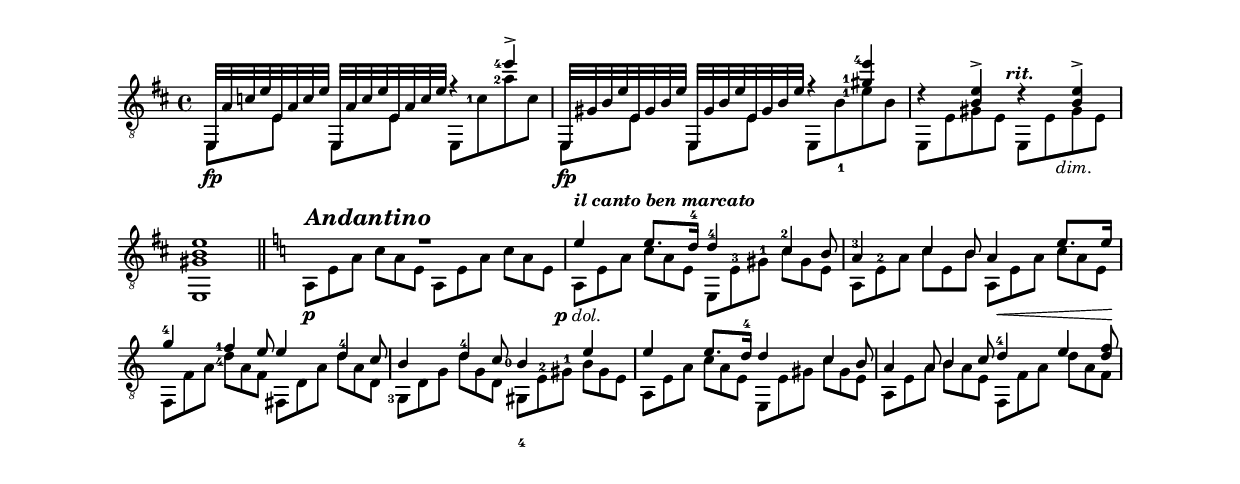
% DO NOT EDIT this file manually; it is automatically
% generated from Documentation/snippets/new
% Make any changes in Documentation/snippets/new/
% and then run scripts/auxiliar/makelsr.py
%
% This file is in the public domain.
%% Note: this file works from version 2.13.36
% INSPIRATIONAL HEADER FOR LILYPOND DOCUMENTATION fretted-strings %
% Passage from Johann Kaspar Mertz "Opern Revue, Op. 8, no. 17"   %
% on melodies from Bellini's "Norma"                              %
%*****************************************************************%

\version "2.13.36"

#(set-global-staff-size 15)
\paper {
  line-width = 17\cm
  indent = 0\cm
}

\header {
  lsrtags = "headwords"
  texidoc = ""
  doctitle = "headword"
} % begin verbatim



\layout {
  \context {
    \Score
    \remove "Bar_number_engraver"
  }
}

%%%% shortcuts
% fingering orientations
sfol = \set fingeringOrientations = #'(left)
sfor = \set fingeringOrientations = #'(right)
sfod = \set fingeringOrientations = #'(down)
sfou = \set fingeringOrientations = #'(up)

% string number orientations
ssnol = \set stringNumberOrientations = #'(left)  %(down right up)
ssnou = \set stringNumberOrientations = #'(up)
ssnod = \set stringNumberOrientations = #'(down)
ssnor = \set stringNumberOrientations = #'(right)

% define fingering offset
FO = #(define-music-function (parser location offsetX offsetY) (number? number?)
#{
  \once \override Voice.Fingering #'extra-offset = #(cons $offsetX $offsetY)
#})

% markups
rit = \markup \center-align { \bold { \italic { " rit." } } }
dimin = \markup \center-align { \italic { " dim." } }
andantino = \markup \left-align { \italic { \bold { \fontsize #2.5 { "Andantino" } } } }
benmarcato = \markup { \italic { \bold { "il canto ben marcato" } } }
pdolce = #(make-dynamic-script (markup #:line (#:dynamic "p" #:normal-text #:italic "dol.")))

%%% THE MUSIC %%%

melody = \relative c {
  \clef "treble_8"
  \key d \major
  \time 4/4
  \voiceOne
  \sfol
  e,32 a' c e
  e, a c e
  e,, a' c e
  e, a c e
  f4\rest <e'-4>4-> | % m. 1

  e,,,32 gis' b e
  e, gis b e
  e,, gis' b e
  e, gis b e
  f4\rest \FO #'0.4 #'0.5 <gis-1 e'-4>4 | % m. 2

  d4\rest <b e>-> d4\rest^\rit <b e>4-> | % m. 3
  <gis b e>1 | % m. 4

  \bar "||"
  \key a \minor
  R1 % m. 5

  e'4^\benmarcato e8. d16-4
  d4-4 \times 2/3 { \sfou \FO #'-0.3 #'0.6 <c-2>4 b8 } | % end of m. 6

  \FO #'-0.3 #'0.3
  <a-3>4 \times 2/3 { c4 b8 } a4 e'8. e16 | % m. 7

  \FO #'-0.3 #'0.3
  <g-4>4 \times 2/3 { \sfol \FO #'0.3 #'0.0 <f-1>4 e8 } e4  % beg of m. 8
  \times 2/3 { \sfou <d-4>4 c8 } | % end of m. 8

  b4 \times 2/3 { d4-4 c8 } \sfou \FO #'-1.7 #'-1.5 <b-0>4 e | % end of m. 9

  e4 e8. d16-4 d4 \times 2/3 { c4 b8 } | % m. 10

  \times 2/3 { a4 a8 b4 c8 } % beg of m. 11
  \sfou \FO #'-0.3 #'0.3
  <d-4>4^\< \times 2/3 { e4 <d f>8\! } | % end of m. 11
}

bass = \relative c {
  \key d \major
  \time 4/4
  \voiceTwo

  e,8\fp[ e'] e,[ e'] e, \sfol <c''-1> <a'-2> c, | % m. 1

  e,,8\fp[ e'] e,[ e'] e, \sfod \FO #'0.2 #'-0.2 <b''-1>  % beg m. 2
  \sfol \FO #'0.3 #'0.0 <e-1> b | % end m. 2

  e,,8 e' gis e e, e' gis_\dimin e | % m. 3

  e,1 | % m. 4

  %% new section starts here in A minor
  \set Score.beamExceptions = #'()
  \once \override TextScript #'staff-padding = #1.7
  \times 2/3 { a8\p^\andantino e' a c a e a, e' a c a e } | % m. 5

  \times 2/3 { a,8\pdolce e' a c a e } % beg m. 6
  \times 2/3 { e,8 \sfou <e'-3> <gis-1> c gis e } | % end m. 6

  \times 2/3 { a,8 <e'-2> a c e, b' a, e' a c a e } | % m. 7

  \times 2/3 { f,8 f' a \sfol \FO #'0.3 #'-0.5 <d-4> a f fis, d' a' d a d, } | % m. 8

  \times 2/3 { <g,-3>8 d' g d' g, d % beg m. 9
    \sfod \FO #'0.0 #'-2.0 <gis,-4> \sfou <e'-2> <gis-1> b gis e } | % end m. 9

  \times 2/3 { a,8 e' a c a e e, e' gis c gis e } | % m. 10

  \times 2/3 { a,8 e' a b a e f, f' a d a f } | % m. 11
}

\score {
  \new Staff = "guitar" <<
    \context Voice = "upper" { \melody }
    \context Voice = "lower" { \bass }
  >>
  \layout {
    \context {
      \Score
      \override Fingering #'staff-padding = #'()
      \override TupletNumber #'stencil = ##f
      \override TupletBracket #'bracket-visibility = ##f
    }
  }
  \midi { }
}
